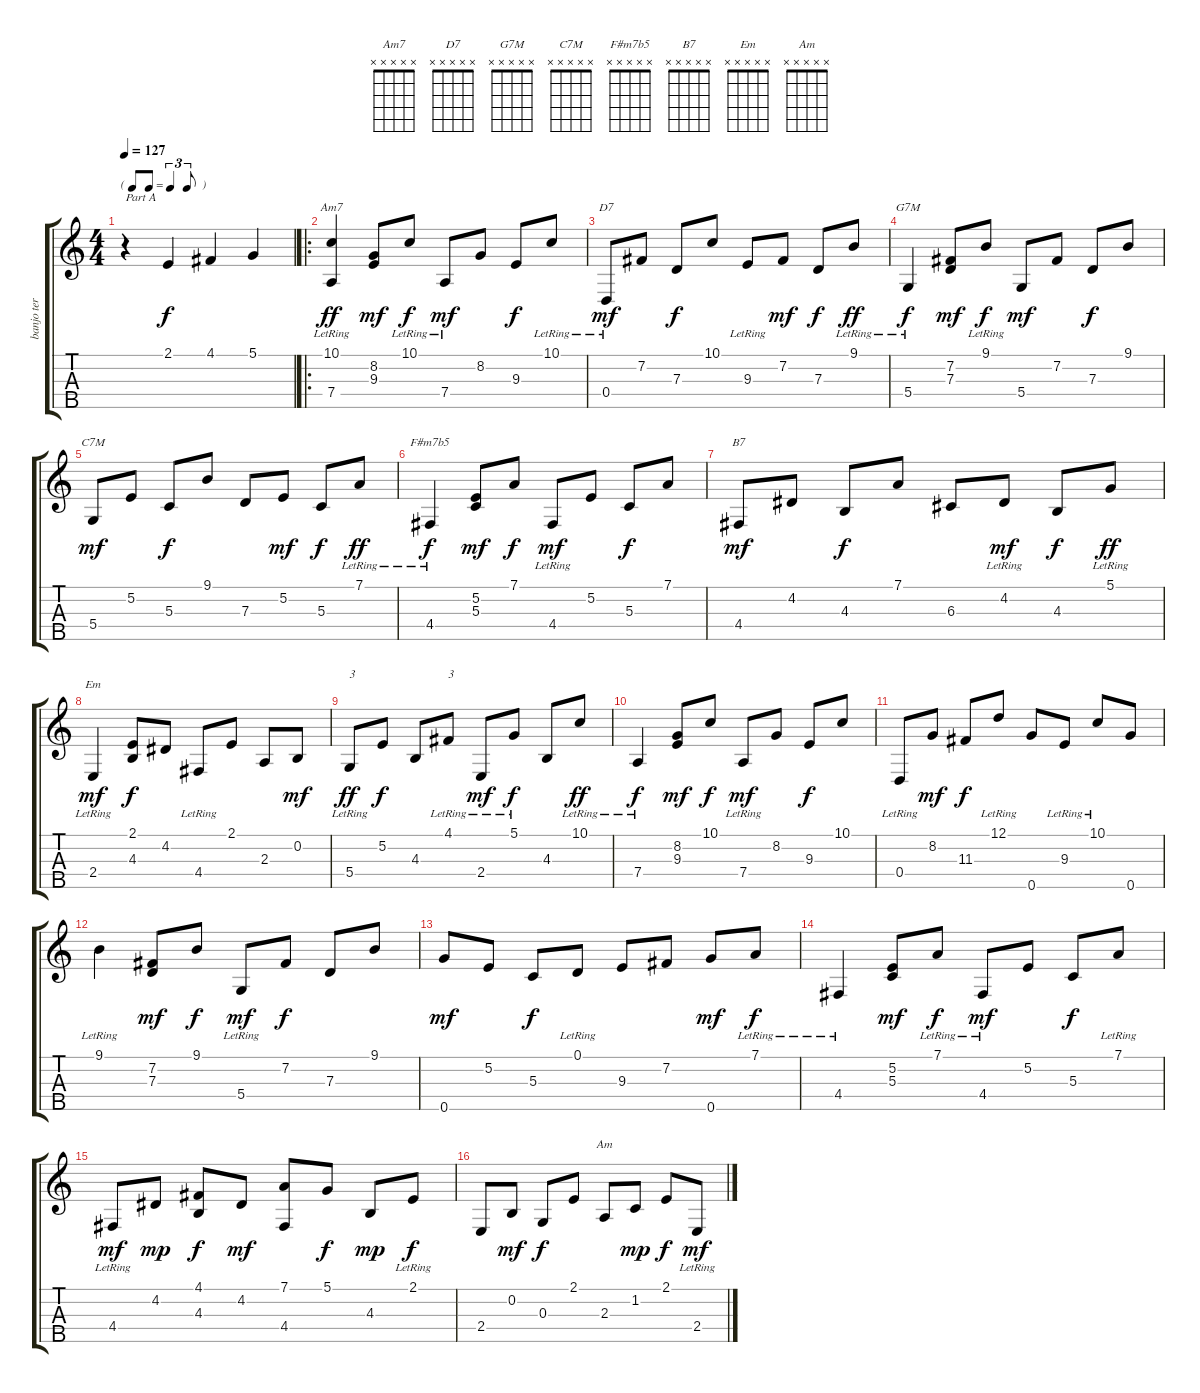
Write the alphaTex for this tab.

\track ("banjo ter" "banjo ter") {instrument shamisen}
\staff {score tabs}
\tuning (D4 B3 G3 D3 G4) {hide}
\chord ("Am7" x x x x x) {firstfret 0}
\chord ("D7" x x x x x) {firstfret 0}
\chord ("G7M" x x x x x) {firstfret 0}
\chord ("C7M" x x x x x) {firstfret 0}
\chord ("F#m7b5" x x x x x) {firstfret 0}
\chord ("B7" x x x x x) {firstfret 0}
\chord ("Em" x x x x x) {firstfret 0}
\chord ("Am" x x x x x) {firstfret 0}
\ts (4 4)
\tf triplet8th
\tempo 127
\clef g2
\ks c
r.4{txt "Part A" dy f instrument shamisen} 2.1.4 4.1.4 5.1.4 |
\ro
(10.1{lr} 7.4{lr}).4{ch "Am7" dy ff} (8.2 9.3).8{dy mf} 10.1{lr}.8{dy f} 7.4{lr}.8{dy mf} 8.2.8 9.3.8{dy f} 10.1{lr}.8 |
0.4{lr}.8{ch "D7" dy mf} 7.2.8 7.3.8{dy f} 10.1.8 9.3{lr}.8 7.2.8{dy mf} 7.3.8{dy f} 9.1{lr}.8{dy ff} |
5.4{lr}.4{ch "G7M" dy f} (7.2 7.3).8{dy mf} 9.1{lr}.8{dy f} 5.4.8{dy mf} 7.2.8 7.3.8{dy f} 9.1.8 |
5.4.8{ch "C7M" dy mf} 5.2.8 5.3.8{dy f} 9.1.8 7.3.8 5.2.8{dy mf} 5.3.8{dy f} 7.1{lr}.8{dy ff} |
4.4{lr}.4{ch "F#m7b5" dy f} (5.2 5.3).8{dy mf} 7.1.8{dy f} 4.4{lr}.8{dy mf} 5.2.8 5.3.8{dy f} 7.1.8 |
4.4.8{ch "B7" dy mf} 4.2.8 4.3.8{dy f} 7.1.8 6.3.8 4.2{lr}.8{dy mf} 4.3.8{dy f} 5.1{lr}.8{dy ff} |
2.4{lr}.4{ch "Em" dy mf} (2.1 4.3).8{dy f} 4.2.8 4.4{lr}.8 2.1.8 2.3.8 0.2.8{dy mf} |
5.4{lr}.8{txt "3" dy ff} 5.2.8{dy f} 4.3.8 4.1{lr}.8{txt "3"} 2.4{lr}.8{dy mf} 5.1{lr}.8{dy f} 4.3.8 10.1{lr}.8{dy ff} |
7.4{lr}.4{dy f} (8.2 9.3).8{dy mf} 10.1.8{dy f} 7.4{lr}.8{dy mf} 8.2.8 9.3.8{dy f} 10.1.8 |
0.4{lr}.8 8.2.8{dy mf} 11.3.8{dy f} 12.1{lr}.8 0.5.8 9.3{lr}.8 10.1{lr}.8 0.5.8 |
9.1{lr}.4 (7.2 7.3).8{dy mf} 9.1.8{dy f} 5.4{lr}.8{dy mf} 7.2.8{dy f} 7.3.8 9.1.8 |
0.5.8{dy mf} 5.2.8 5.3.8{dy f} 0.1{lr}.8 9.3.8 7.2.8 0.5.8{dy mf} 7.1{lr}.8{dy f} |
4.4{lr}.4 (5.2 5.3).8{dy mf} 7.1{lr}.8{dy f} 4.4{lr}.8{dy mf} 5.2.8 5.3.8{dy f} 7.1{lr}.8 |
4.4{lr}.8{dy mf} 4.2.8{dy mp} (4.1 4.3).8{dy f} 4.2.8{dy mf} (7.1 4.4).8 5.1.8{dy f} 4.3.8{dy mp} 2.1{lr}.8{dy f} |
2.4.8 0.2.8{dy mf} 0.3.8{dy f} 2.1.8 2.3.8{ch "Am"} 1.2.8{dy mp} 2.1.8{dy f} 2.4{lr}.8{dy mf}
